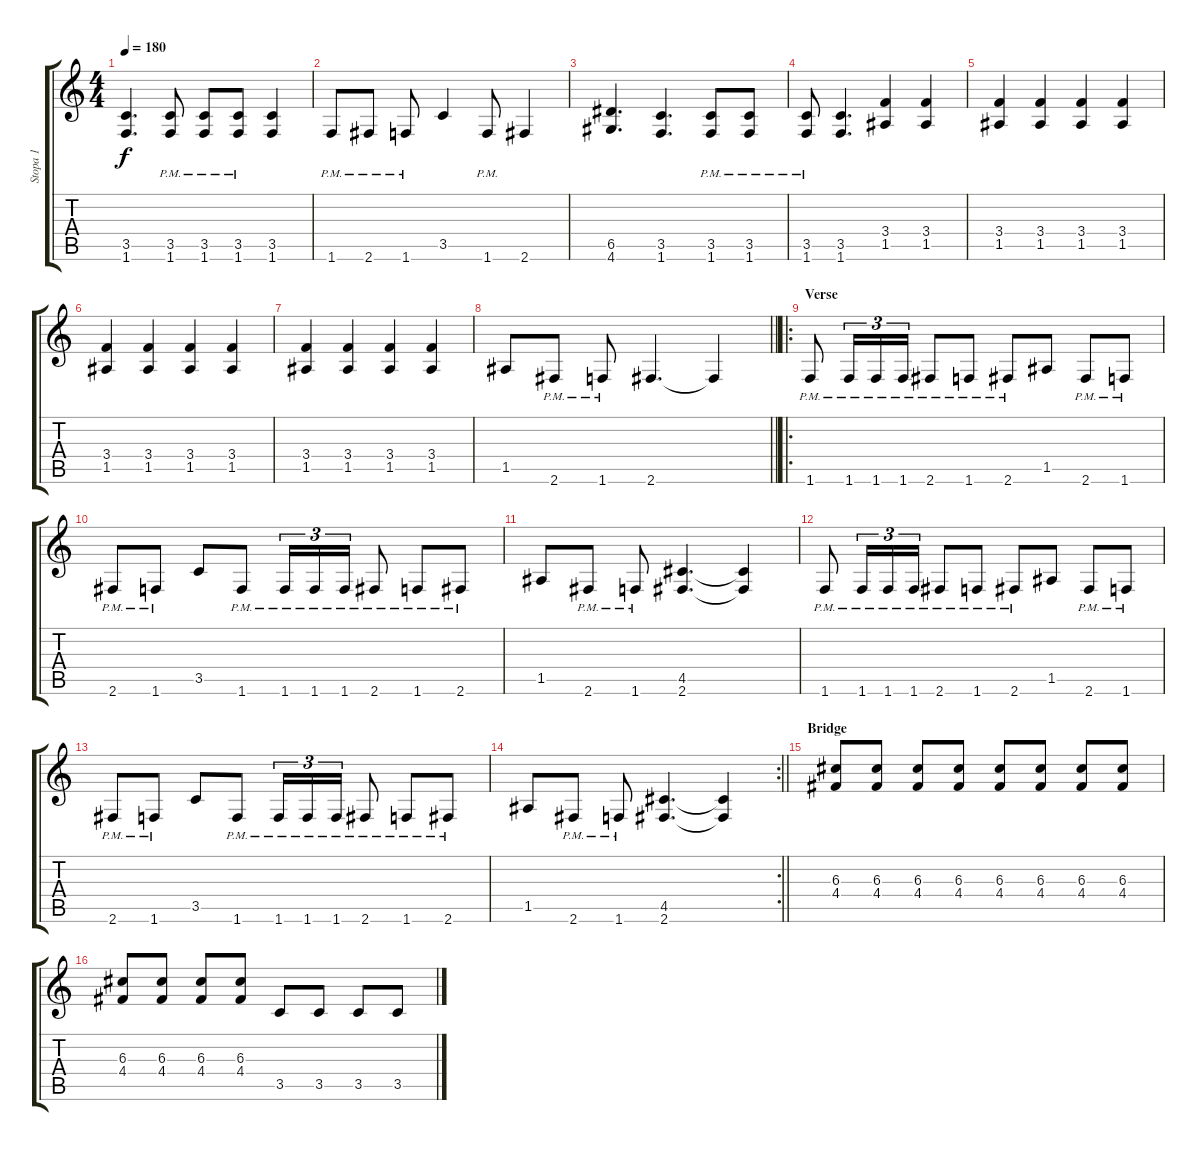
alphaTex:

\track ("Stopa 1" "Stopa 1") {instrument overdrivenguitar}
\staff {score tabs}
\tuning (E4 B3 G3 D3 A2 E2) {hide}
\ts (4 4)
\tempo 180
\clef g2
\ks c
(3.5 1.6).4{d dy f} (3.5{pm} 1.6{pm}).8 (3.5{pm} 1.6{pm}).8 (3.5{pm} 1.6{pm}).8 (3.5 1.6).4 |
1.6{pm}.8 2.6{pm}.8 1.6{pm}.8 3.5.4 1.6{pm}.8 2.6.4 |
(6.5 4.6).4{d} (3.5 1.6).4{d} (3.5{pm} 1.6{pm}).8 (3.5{pm} 1.6{pm}).8 |
(3.5{pm} 1.6{pm}).8 (3.5 1.6).4{d} (3.4 1.5).4 (3.4 1.5).4 |
(3.4 1.5).4 (3.4 1.5).4 (3.4 1.5).4 (3.4 1.5).4 |
(3.4 1.5).4 (3.4 1.5).4 (3.4 1.5).4 (3.4 1.5).4 |
(3.4 1.5).4 (3.4 1.5).4 (3.4 1.5).4 (3.4 1.5).4 |
\barLineRight lightlight
1.5.8 2.6{pm}.8 1.6{pm}.8 2.6.4{d} 2.6{t}.4 |
\ro
\section ("" "Verse")
1.6{pm}.8 1.6{pm}.16{tu (3 2)} 1.6{pm}.16{tu (3 2)} 1.6{pm}.16{tu (3 2)} 2.6{pm}.8 1.6{pm}.8 2.6{pm}.8 1.5.8 2.6{pm}.8 1.6{pm}.8 |
2.6{pm}.8 1.6{pm}.8 3.5.8 1.6{pm}.8 1.6{pm}.16{tu (3 2)} 1.6{pm}.16{tu (3 2)} 1.6{pm}.16{tu (3 2)} 2.6{pm}.8 1.6{pm}.8 2.6{pm}.8 |
1.5.8 2.6{pm}.8 1.6{pm}.8 (4.5 2.6).4{d} (4.5{t} 2.6{t}).4 |
1.6{pm}.8 1.6{pm}.16{tu (3 2)} 1.6{pm}.16{tu (3 2)} 1.6{pm}.16{tu (3 2)} 2.6{pm}.8 1.6{pm}.8 2.6{pm}.8 1.5.8 2.6{pm}.8 1.6{pm}.8 |
2.6{pm}.8 1.6{pm}.8 3.5.8 1.6{pm}.8 1.6{pm}.16{tu (3 2)} 1.6{pm}.16{tu (3 2)} 1.6{pm}.16{tu (3 2)} 2.6{pm}.8 1.6{pm}.8 2.6{pm}.8 |
\rc 2
\barLineRight lightlight
1.5.8 2.6{pm}.8 1.6{pm}.8 (4.5 2.6).4{d} (4.5{t} 2.6{t}).4 |
\section ("" "Bridge")
(6.3 4.4).8 (6.3 4.4).8 (6.3 4.4).8 (6.3 4.4).8 (6.3 4.4).8 (6.3 4.4).8 (6.3 4.4).8 (6.3 4.4).8 |
(6.3 4.4).8 (6.3 4.4).8 (6.3 4.4).8 (6.3 4.4).8 3.5.8 3.5.8 3.5.8 3.5.8
